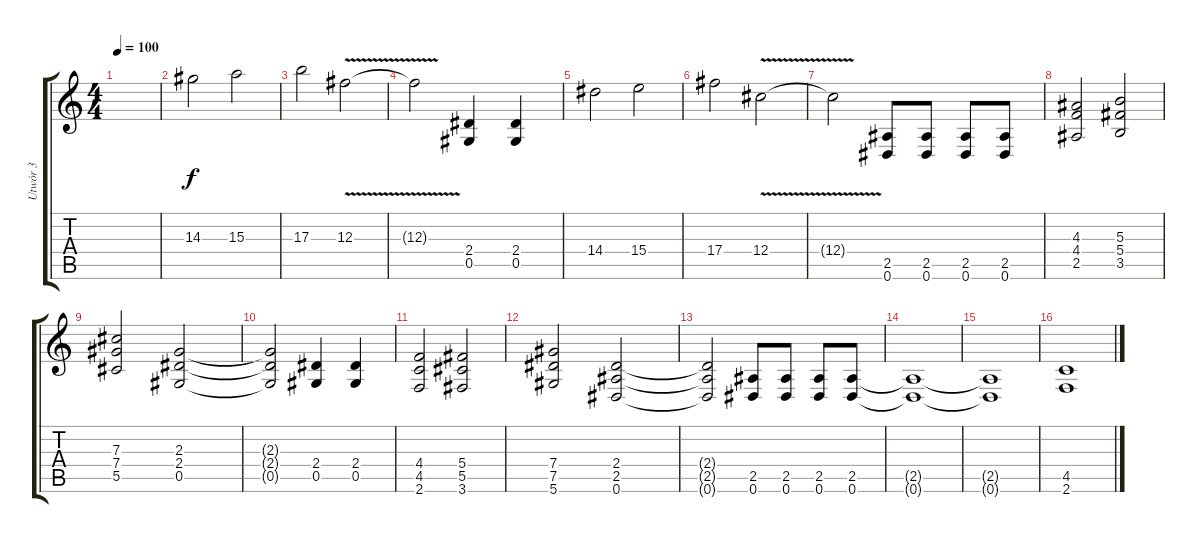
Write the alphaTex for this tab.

\track ("Utwór 3" "Utwór 3") {instrument distortionguitar}
\staff {score tabs}
\tuning (Eb4 Bb3 Gb3 Db3 Ab2 Eb2) {hide}
\ts (4 4)
\tempo 100
\clef g2
\ks c
|
14.3.2 15.3.2 |
17.3.2 12.3{v}.2 |
12.3{t}.2 (2.4 0.5).4 (2.4 0.5).4 |
14.4.2 15.4.2 |
17.4.2 12.4{v}.2 |
12.4{t}.2 (2.5 0.6).8 (2.5 0.6).8 (2.5 0.6).8 (2.5 0.6).8 |
(4.3 4.4 2.5).2 (5.3 5.4 3.5).2 |
(7.3 7.4 5.5).2 (2.3 2.4 0.5).2 |
(2.3{t} 2.4{t} 0.5{t}).2 (2.4 0.5).4 (2.4 0.5).4 |
(4.4 4.5 2.6).2 (5.4 5.5 3.6).2 |
(7.4 7.5 5.6).2 (2.4 2.5 0.6).2 |
(2.4{t} 2.5{t} 0.6{t}).2 (2.5 0.6).8 (2.5 0.6).8 (2.5 0.6).8 (2.5 0.6).8 |
(2.5{t} 0.6{t}).1 |
(2.5{t} 0.6{t}).1 |
(4.5 2.6).1
